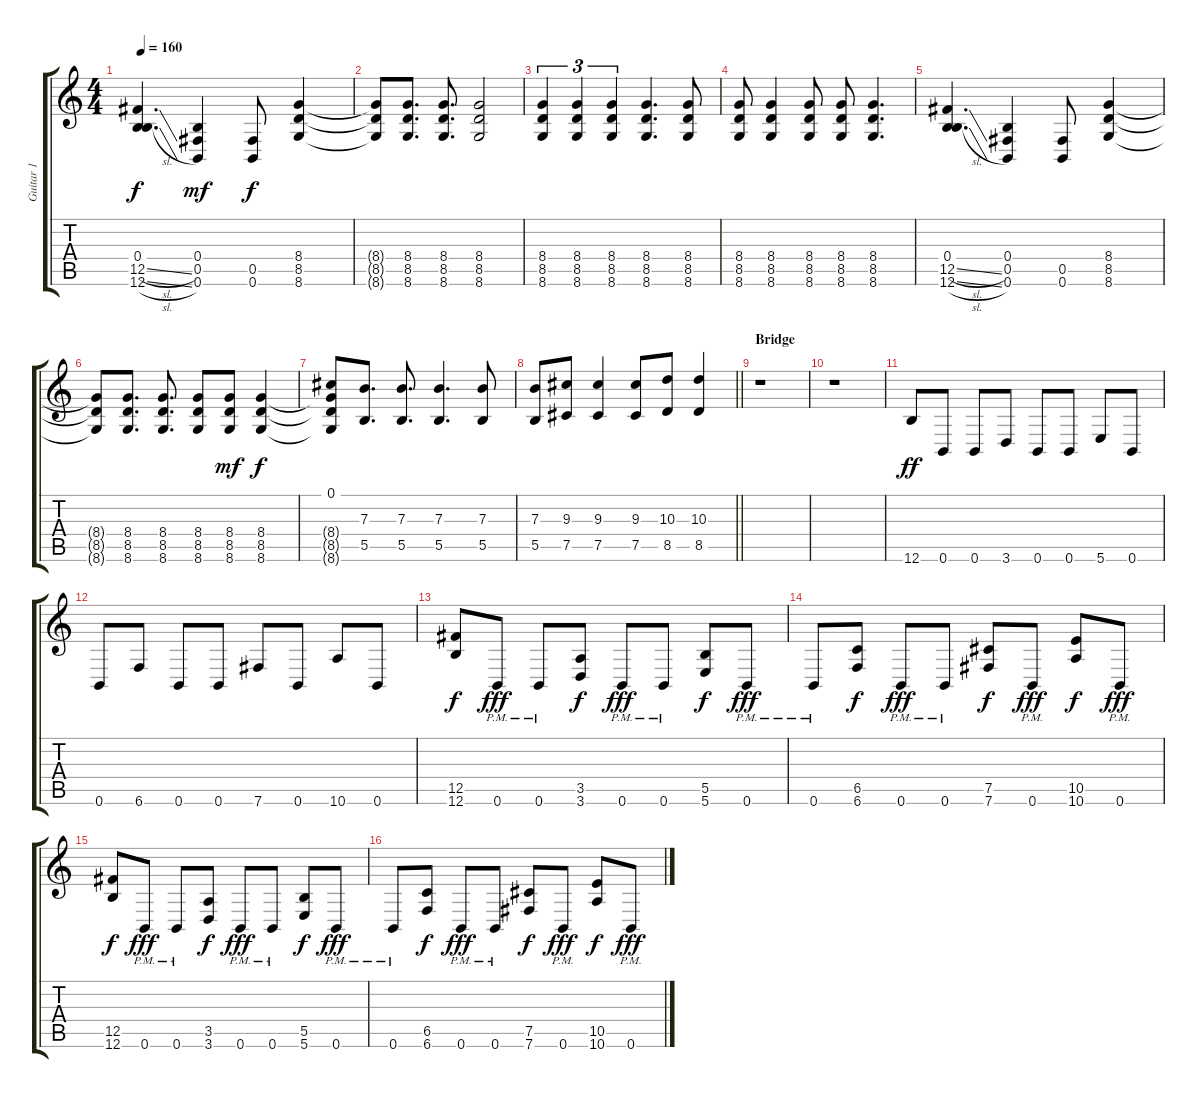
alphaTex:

\track ("Guitar 1" "Guitar 1") {instrument overdrivenguitar}
\staff {score tabs}
\tuning (Db4 Ab3 E3 B2 Gb2 B1) {hide}
\ts (4 4)
\tempo 160
\clef g2
\ks c
(0.4 12.5{sl} 12.6{sl}).4{d dy f balance 11 instrument overdrivenguitar} (0.4 0.5 0.6).4{dy mf} (0.5 0.6).8{dy f} (8.4 8.5 8.6).4 |
(8.4{t} 8.5{t} 8.6{t}).8 (8.4 8.5 8.6).8{d} (8.4 8.5 8.6).8{d} (8.4 8.5 8.6).2 |
(8.4 8.5 8.6).4{tu (3 2)} (8.4 8.5 8.6).4{tu (3 2)} (8.4 8.5 8.6).4{tu (3 2)} (8.4 8.5 8.6).4{d} (8.4 8.5 8.6).8 |
(8.4 8.5 8.6).8 (8.4 8.5 8.6).4 (8.4 8.5 8.6).8 (8.4 8.5 8.6).8 (8.4 8.5 8.6).4{d} |
(0.4 12.5{sl} 12.6{sl}).4{d} (0.4 0.5 0.6).4 (0.5 0.6).8 (8.4 8.5 8.6).4 |
(8.4{t} 8.5{t} 8.6{t}).8 (8.4 8.5 8.6).8{d} (8.4 8.5 8.6).8{d} (8.4 8.5 8.6).8 (8.4 8.5 8.6).8{dy mf} (8.4 8.5 8.6).4{dy f} |
(0.1 8.4{t} 8.5{t} 8.6{t}).8 (7.3 5.5).8{d} (7.3 5.5).8{d} (7.3 5.5).4{d} (7.3 5.5).8 |
\barLineRight lightlight
(7.3 5.5).8 (9.3 7.5).8 (9.3 7.5).4 (9.3 7.5).8 (10.3 8.5).8 (10.3 8.5).4 |
\section ("" "Bridge")
r.1 |
r.1 |
12.6.8{dy ff} 0.6.8 0.6.8 3.6.8 0.6.8 0.6.8 5.6.8 0.6.8 |
0.6.8 6.6.8 0.6.8 0.6.8 7.6.8 0.6.8 10.6.8 0.6.8 |
(12.5 12.6).8{dy f} 0.6{pm}.8{dy fff} 0.6{pm}.8 (3.5 3.6).8{dy f} 0.6{pm}.8{dy fff} 0.6{pm}.8 (5.5 5.6).8{dy f} 0.6{pm}.8{dy fff} |
0.6{pm}.8 (6.5 6.6).8{dy f} 0.6{pm}.8{dy fff} 0.6{pm}.8 (7.5 7.6).8{dy f} 0.6{pm}.8{dy fff} (10.5 10.6).8{dy f} 0.6{pm}.8{dy fff} |
(12.5 12.6).8{dy f} 0.6{pm}.8{dy fff} 0.6{pm}.8 (3.5 3.6).8{dy f} 0.6{pm}.8{dy fff} 0.6{pm}.8 (5.5 5.6).8{dy f} 0.6{pm}.8{dy fff} |
0.6{pm}.8 (6.5 6.6).8{dy f} 0.6{pm}.8{dy fff} 0.6{pm}.8 (7.5 7.6).8{dy f} 0.6{pm}.8{dy fff} (10.5 10.6).8{dy f} 0.6{pm}.8{dy fff}
